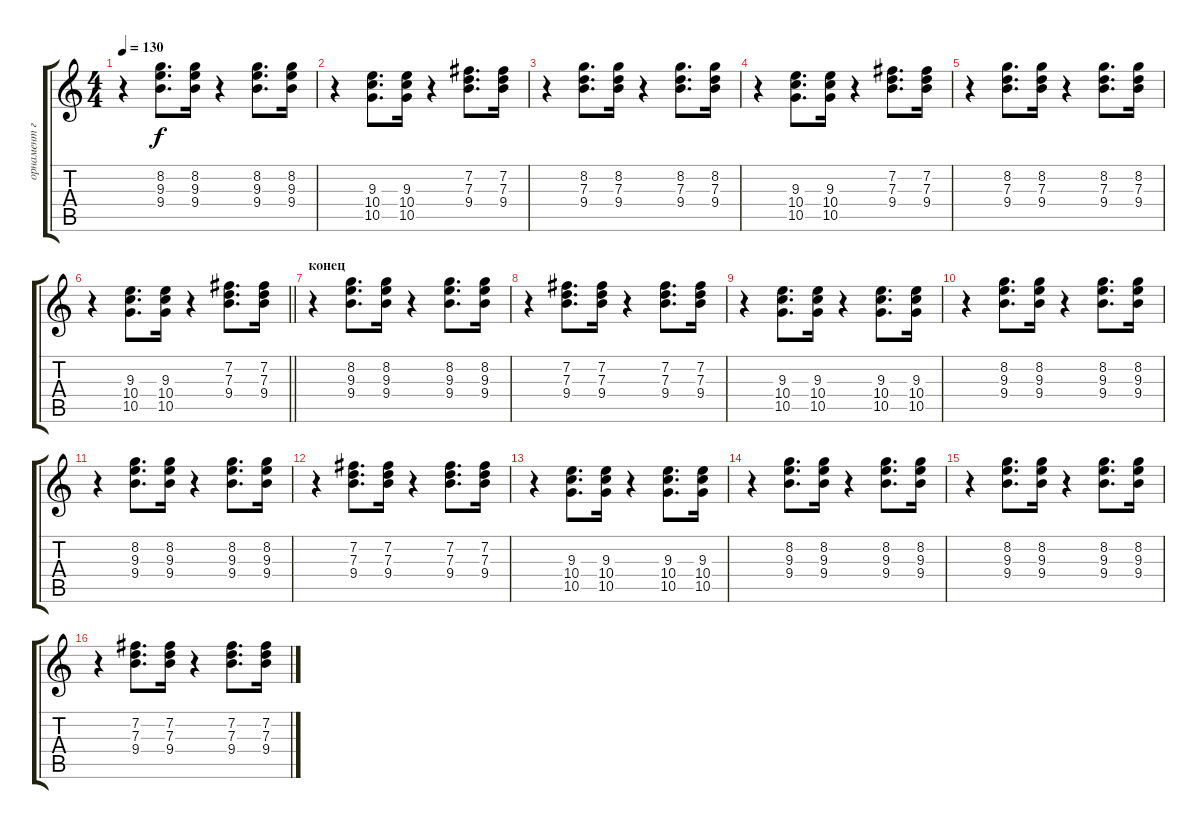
\track ("орнамент гитара" "орнамент г") {instrument electricguitarmuted}
\staff {score tabs}
\tuning (E4 B3 G3 D3 A2 E2) {hide}
\ts (4 4)
\tempo 130
\clef g2
\ks c
r.4{dy f} (8.2 9.3 9.4).8{d} (8.2 9.3 9.4).16 r.4 (8.2 9.3 9.4).8{d} (8.2 9.3 9.4).16 |
r.4 (9.3 10.4 10.5).8{d} (9.3 10.4 10.5).16 r.4 (7.2 7.3 9.4).8{d} (7.2 7.3 9.4).16 |
r.4 (8.2 7.3 9.4).8{d} (8.2 7.3 9.4).16 r.4 (8.2 7.3 9.4).8{d} (8.2 7.3 9.4).16 |
r.4 (9.3 10.4 10.5).8{d} (9.3 10.4 10.5).16 r.4 (7.2 7.3 9.4).8{d} (7.2 7.3 9.4).16 |
r.4 (8.2 7.3 9.4).8{d} (8.2 7.3 9.4).16 r.4 (8.2 7.3 9.4).8{d} (8.2 7.3 9.4).16 |
\barLineRight lightlight
r.4 (9.3 10.4 10.5).8{d} (9.3 10.4 10.5).16 r.4 (7.2 7.3 9.4).8{d} (7.2 7.3 9.4).16 |
\section ("" "конец")
r.4 (8.2 9.3 9.4).8{d} (8.2 9.3 9.4).16 r.4 (8.2 9.3 9.4).8{d} (8.2 9.3 9.4).16 |
r.4 (7.2 7.3 9.4).8{d} (7.2 7.3 9.4).16 r.4 (7.2 7.3 9.4).8{d} (7.2 7.3 9.4).16 |
r.4 (9.3 10.4 10.5).8{d} (9.3 10.4 10.5).16 r.4 (9.3 10.4 10.5).8{d} (9.3 10.4 10.5).16 |
r.4 (8.2 9.3 9.4).8{d} (8.2 9.3 9.4).16 r.4 (8.2 9.3 9.4).8{d} (8.2 9.3 9.4).16 |
r.4 (8.2 9.3 9.4).8{d} (8.2 9.3 9.4).16 r.4 (8.2 9.3 9.4).8{d} (8.2 9.3 9.4).16 |
r.4 (7.2 7.3 9.4).8{d} (7.2 7.3 9.4).16 r.4 (7.2 7.3 9.4).8{d} (7.2 7.3 9.4).16 |
r.4 (9.3 10.4 10.5).8{d} (9.3 10.4 10.5).16 r.4 (9.3 10.4 10.5).8{d} (9.3 10.4 10.5).16 |
r.4 (8.2 9.3 9.4).8{d} (8.2 9.3 9.4).16 r.4 (8.2 9.3 9.4).8{d} (8.2 9.3 9.4).16 |
r.4 (8.2 9.3 9.4).8{d} (8.2 9.3 9.4).16 r.4 (8.2 9.3 9.4).8{d} (8.2 9.3 9.4).16 |
r.4 (7.2 7.3 9.4).8{d} (7.2 7.3 9.4).16 r.4 (7.2 7.3 9.4).8{d} (7.2 7.3 9.4).16
